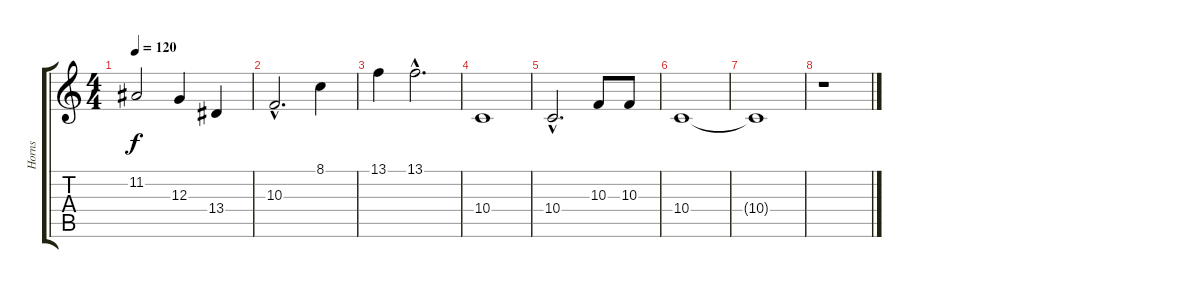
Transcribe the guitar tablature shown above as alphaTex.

\track ("Horns" "Horns") {instrument frenchhorn}
\staff {score tabs}
\tuning (E4 B3 G3 D3 A2 E2) {hide}
\ts (4 4)
\tempo 120
\clef g2
\ks c
11.2{t}.2{dy f} 12.3.4 13.4.4 |
10.3{hac}.2{d} 8.1.4 |
13.1.4 13.1{hac}.2{d} |
10.4.1 |
10.4{hac}.2{d} 10.3.8 10.3.8 |
10.4.1 |
10.4{t}.1 |
r.1
